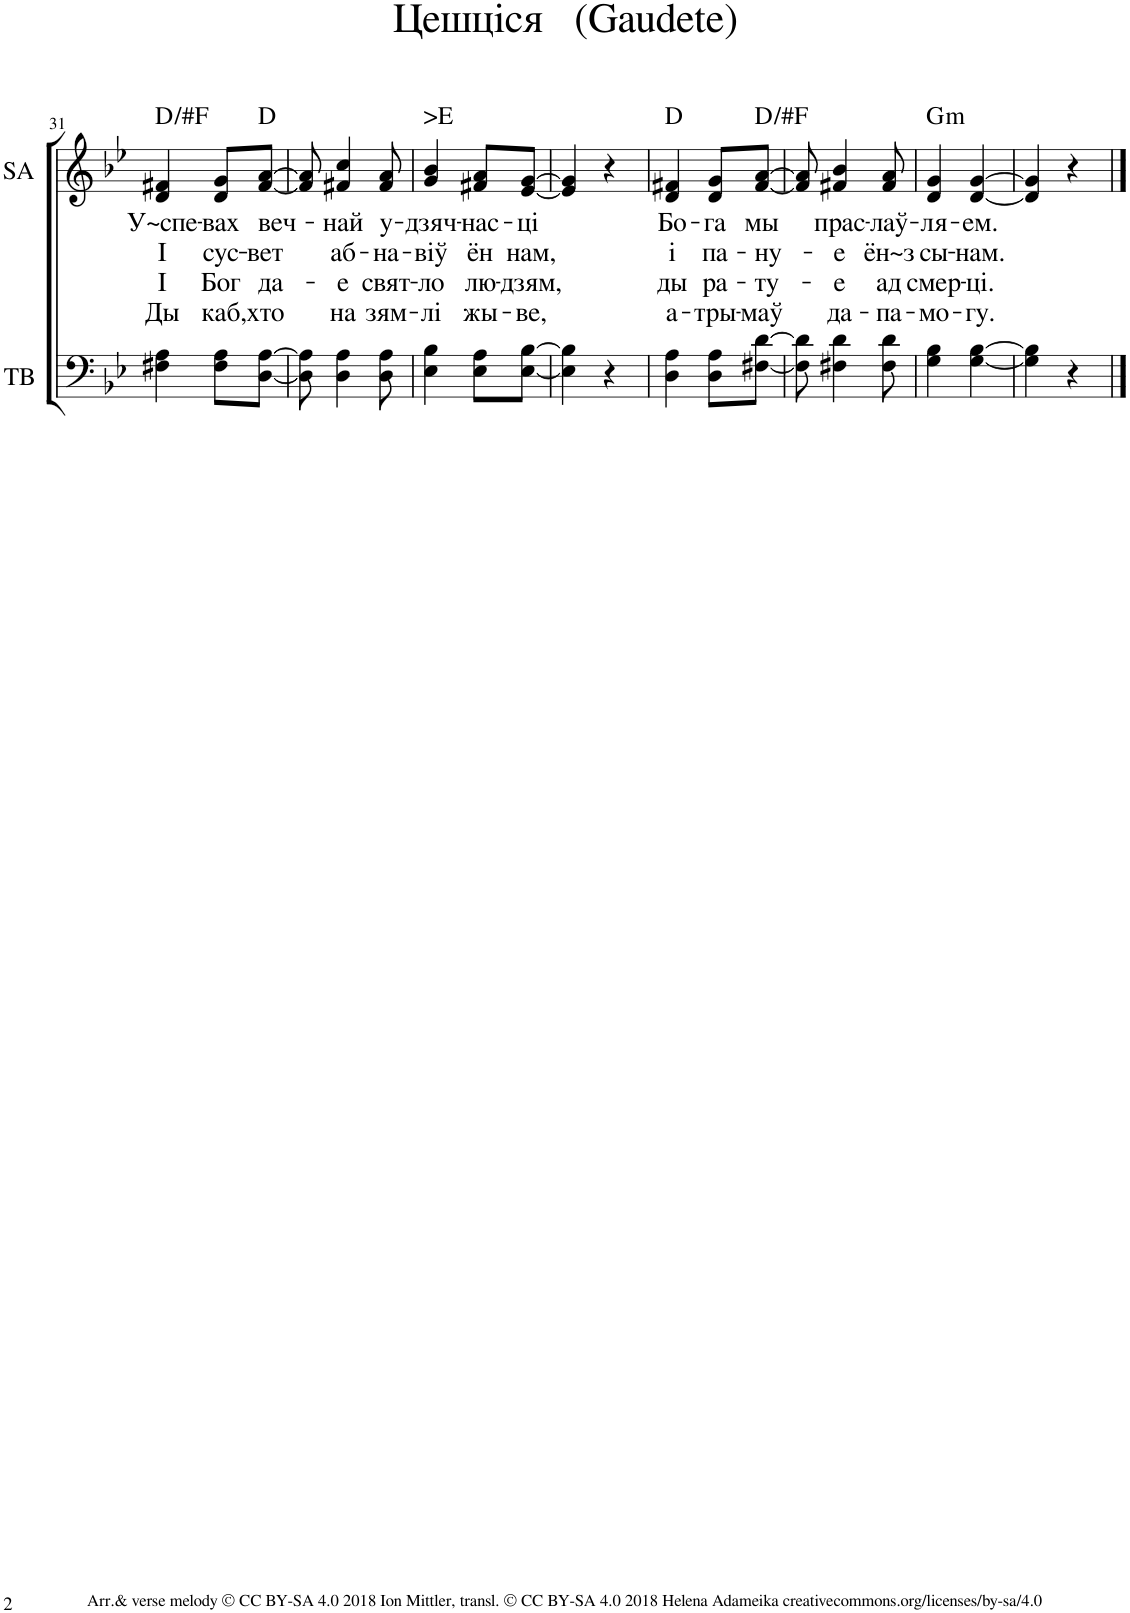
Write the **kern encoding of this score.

**kern	**kern	**text	**text	**text	**text	**harte
*part2	*part1	*part1	*part1	*part1	*part1	*part1
*staff2	*staff1	*staff1	*staff1	*staff1	*staff1	*
*I"Tenor &amp; Bass	*I"Soprano &amp; Alto	*	*	*	*	*
*I'TB	*I'SA	*	*	*	*	*
!!LO:PB:g=z
*clefF4	*clefG2	*	*	*	*	*
*k[b-e-]	*k[b-e-]	*	*	*	*	*
*M2/4	*M2/4	*	*	*	*	*
=31	=31	=31	=31	=31	=31	=31
!	!	!LO:LY:b	!LO:LY:b	!LO:LY:b	!LO:LY:b	!
4F#X\ 4A\	4d/ 4f#X/	У~спе-	І	І	Ды	D:maj
!	!	!LO:LY:b	!LO:LY:b	!LO:LY:b	!LO:LY:b	!
8F#\ 8A\L	8d/ 8g/L	-вах	сус-	Бог	каб,	.
!	!	!LO:LY:b	!LO:LY:b	!LO:LY:b	!LO:LY:b	!
[8D\ [8A\J	[8f#/ [8a/J	веч-	-вет	да-	хто	D:maj
=32	=32	=32	=32	=32	=32	=32
8D\] 8A\]	8f#/] 8a/]	.	.	.	.	.
!	!	!LO:LY:b	!LO:LY:b	!LO:LY:b	!LO:LY:b	!
4D\ 4A\	4f#X/ 4cc/	-най	аб-	-е	на	.
!	!	!LO:LY:b	!LO:LY:b	!LO:LY:b	!LO:LY:b	!
8D\ 8A\	8f#/ 8a/	у-	-на-	свят-	зям-	.
=33	=33	=33	=33	=33	=33	=33
!	!	!LO:LY:b	!LO:LY:b	!LO:LY:b	!LO:LY:b	!LO:H:kt=>E
4E-\ 4B-\	4g/ 4b-/	-дзяч-	-віў	-ло	-лі	N
!	!	!LO:LY:b	!LO:LY:b	!LO:LY:b	!LO:LY:b	!
8E-\ 8A\L	8f#X/ 8a/L	-нас-	ён	лю-	жы-	.
!	!	!LO:LY:b	!LO:LY:b	!LO:LY:b	!LO:LY:b	!
[8E-\ [8B-\J	[8e-/ [8g/J	-ці	нам,	-дзям,	-ве,	.
=34	=34	=34	=34	=34	=34	=34
4E-\] 4B-\]	4e-/] 4g/]	.	.	.	.	.
4r	4r	.	.	.	.	.
=35	=35	=35	=35	=35	=35	=35
!	!	!LO:LY:b	!LO:LY:b	!LO:LY:b	!LO:LY:b	!
4D\ 4A\	4d/ 4f#X/	Бо-	і	ды	а-	D:maj
!	!	!LO:LY:b	!LO:LY:b	!LO:LY:b	!LO:LY:b	!
8D\ 8A\L	8d/ 8g/L	-га	па-	ра-	-тры-	.
!	!	!LO:LY:b	!LO:LY:b	!LO:LY:b	!LO:LY:b	!
[8F#X\ [8d\J	[8f#/ [8a/J	мы	-ну-	-ту-	-маў	D:maj
=36	=36	=36	=36	=36	=36	=36
8F#\] 8d\]	8f#/] 8a/]	.	.	.	.	.
!	!	!LO:LY:b	!LO:LY:b	!LO:LY:b	!LO:LY:b	!
4F#X\ 4d\	4f#X/ 4b-/	прас-	-е	-е	да-	.
!	!	!LO:LY:b	!LO:LY:b	!LO:LY:b	!LO:LY:b	!
8F#\ 8d\	8f#/ 8a/	-лаў-	ён~з	ад	-па-	.
=37	=37	=37	=37	=37	=37	=37
!	!	!LO:LY:b	!LO:LY:b	!LO:LY:b	!LO:LY:b	!LO:H:kt=m
4G\ 4B-\	4d/ 4g/	-ля-	сы-	смер-	-мо-	G:min
!	!	!LO:LY:b	!LO:LY:b	!LO:LY:b	!LO:LY:b	!
[4G\ [4B-\	[4d/ [4g/	-ем.	-нам.	-ці.	-гу.	.
=38	=38	=38	=38	=38	=38	=38
4G\] 4B-\]	4d/] 4g/]	.	.	.	.	.
4r	4r	.	.	.	.	.
==	==	==	==	==	==	==
*-	*-	*-	*-	*-	*-	*-
